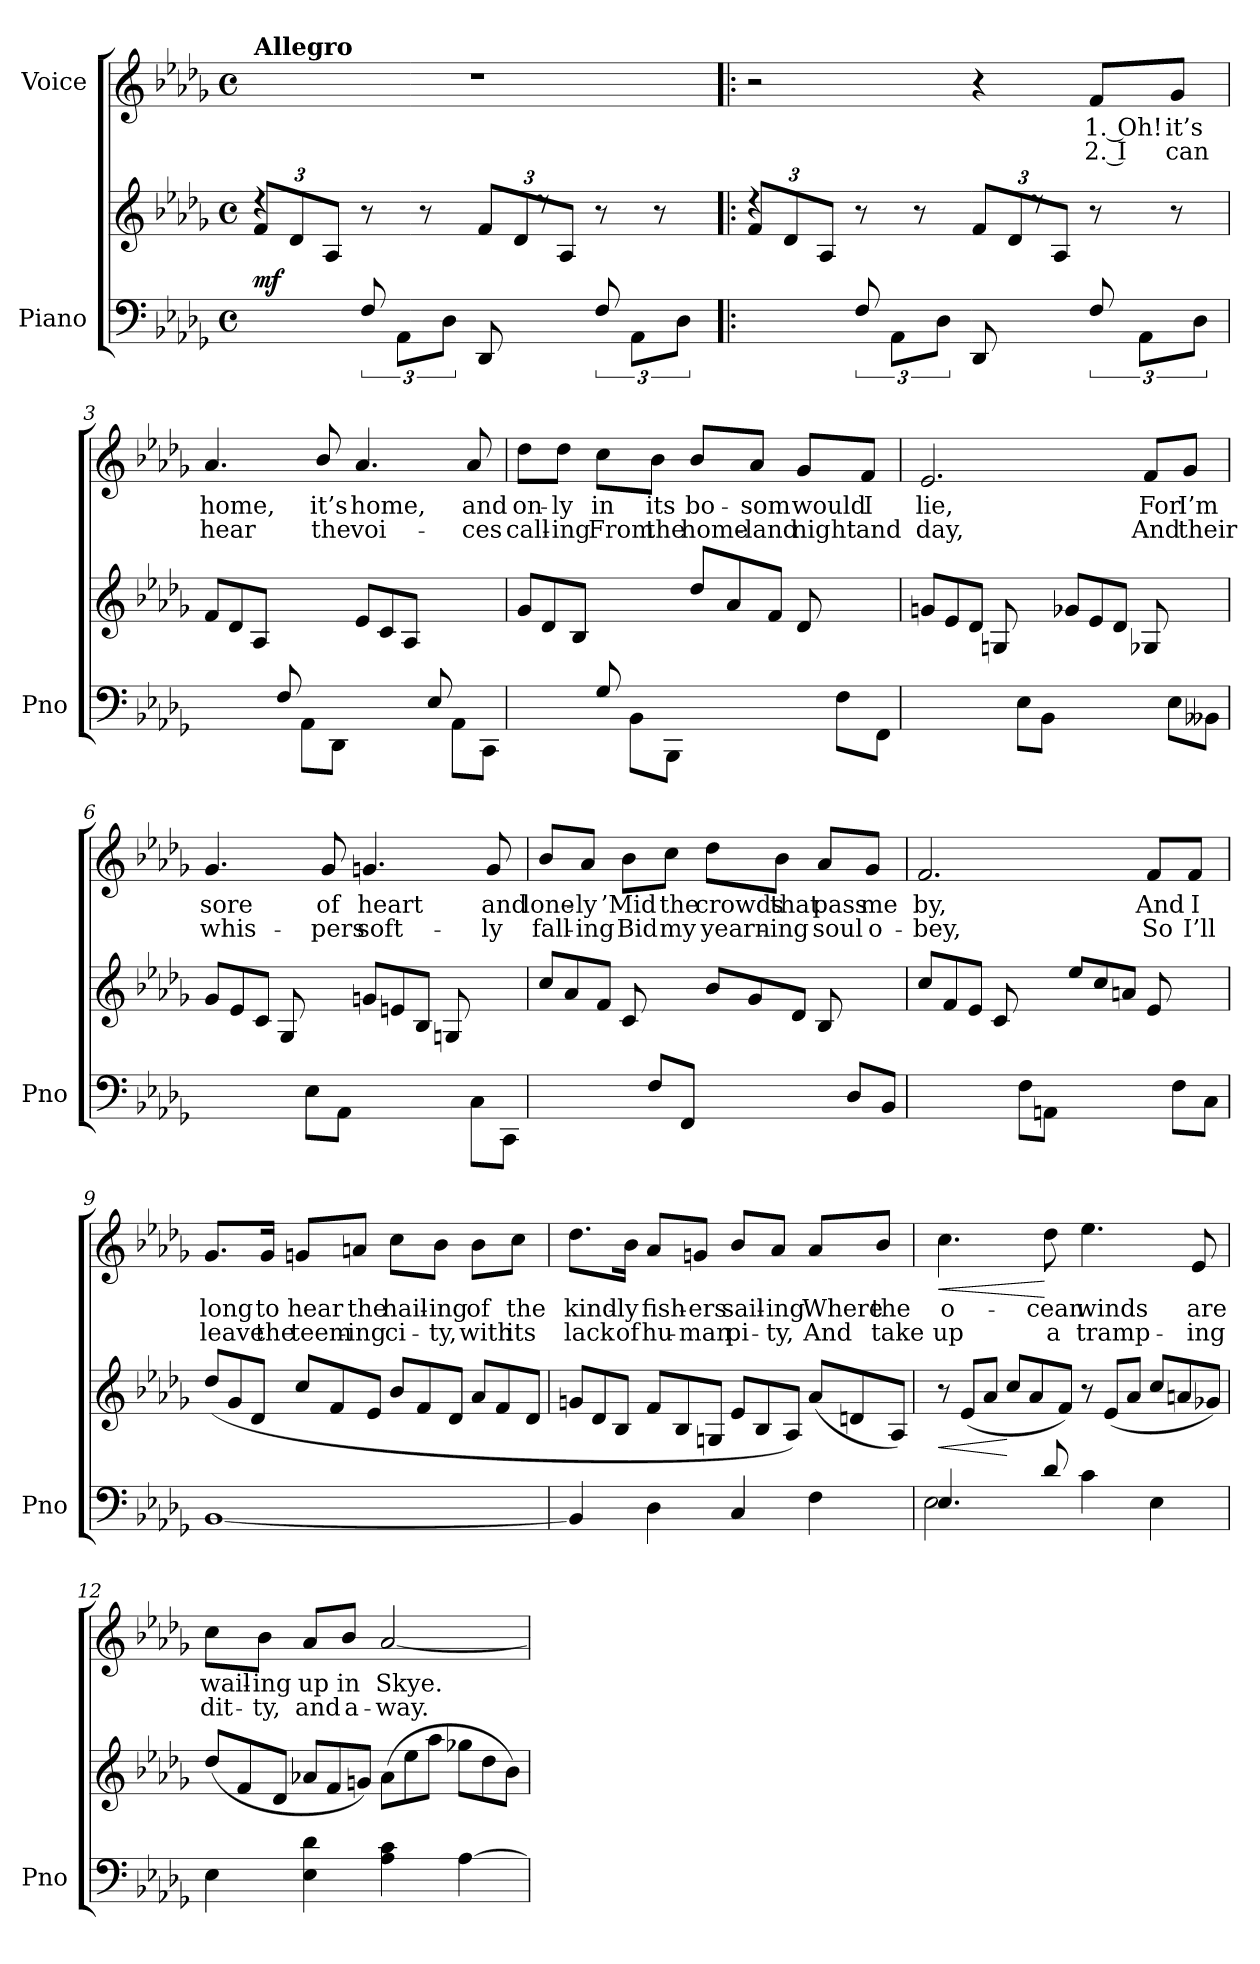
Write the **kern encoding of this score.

**kern	**kern	**dynam	**kern	**text	**text	**dynam
*part2	*part2	*part2	*part1	*part1	*part1	*part1
*staff3	*staff2	*staff2/3	*staff1	*staff1	*staff1	*staff1
*I"Piano	*	*	*I"Voice	*	*	*
*I'Pno	*	*	*	*	*	*
*clefF4	*clefG2	*	*clefG2	*	*	*
*k[b-e-a-d-g-]	*k[b-e-a-d-g-]	*	*k[b-e-a-d-g-]	*	*	*
*M4/4	*M4/4	*	*M4/4	*	*	*
*met(c)	*met(c)	*	*met(c)	*	*	*
=1	=1	=1	=1	=1	=1	=1
*^	*^	*	*	*	*	*
*	*	*	*Xbrackettup	*	*	*	*	*
!	!	!	!	!	!LO:TX:a:B:t=Allegro	!	!	!
!	!	!	!	!LO:DY:a=2	!	!	!	!
2ryy	4ryy	4r	(<12f/L	mf	1r	.	.	.
.	.	.	12d-/	.	.	.	.	.
.	.	.	12A-/J	.	.	.	.	.
.	12F/	8r	4ryy	.	.	.	.	.
.	12AA-\L	.	.	.	.	.	.	.
.	.	8r	.	.	.	.	.	.
.	12D-\J)	.	.	.	.	.	.	.
8DD-/	4ryy	8ryy	(<12f/L	.	.	.	.	.
.	.	.	12d-/	.	.	.	.	.
4.ryy	.	8r	.	.	.	.	.	.
.	.	.	12A-/J	.	.	.	.	.
.	12F/	8r	4ryy	.	.	.	.	.
.	12AA-\L	.	.	.	.	.	.	.
.	.	8r	.	.	.	.	.	.
.	12D-\J)	.	.	.	.	.	.	.
=2!|:	=2!|:	=2!|:	=2!|:	=2!|:	=2!|:	=2!|:	=2!|:	=2!|:
2ryy	4ryy	4r	(<12f/L	.	2r	.	.	.
.	.	.	12d-/	.	.	.	.	.
.	.	.	12A-/J	.	.	.	.	.
.	12F/	8r	4ryy	.	.	.	.	.
.	12AA-\L	.	.	.	.	.	.	.
.	.	8r	.	.	.	.	.	.
.	12D-\J)	.	.	.	.	.	.	.
8DD-/	4ryy	8ryy	(<12f/L	.	4r	.	.	.
.	.	.	12d-/	.	.	.	.	.
4.ryy	.	8r	.	.	.	.	.	.
.	.	.	12A-/J	.	.	.	.	.
!	!	!	!	!	!	!LO:LY:b	!LO:LY:b	!
.	12F/	8r	4ryy	.	8f/L	1. Oh!	2. I	.
.	12AA-\L	.	.	.	.	.	.	.
!	!	!	!	!	!	!LO:LY:b	!LO:LY:b	!
.	.	8r	.	.	8g-/J	it’s	can	.
.	12D-\J)	.	.	.	.	.	.	.
*v	*v	*	*	*	*	*	*	*
!!LO:LB:g=z
=3	=3	=3	=3	=3	=3	=3	=3
*	*	*Xtuplet	*	*	*	*	*
*^	*	*	*	*	*	*	*
!	!	!	!	!	!	!LO:LY:b	!LO:LY:b	!
*v	*v	*	*	*	*	*	*	*
4ryy	1ryy	(<12f/L	.	4.a-/	home,	hear	.
.	.	12d-/	.	.	.	.	.
.	.	12A-/J	.	.	.	.	.
*Xtuplet	*	*	*	*	*	*	*
12F/	.	4ryy	.	.	.	.	.
12AA-\L	.	.	.	.	.	.	.
!	!	!	!	!	!LO:LY:b	!LO:LY:b	!
.	.	.	.	8b-/	it’s	the	.
12DD-\J)	.	.	.	.	.	.	.
!	!	!	!	!	!LO:LY:b	!LO:LY:b	!
4ryy	.	(<12e-/L	.	4.a-/	home,	voi-	.
.	.	12c/	.	.	.	.	.
.	.	12A-/J	.	.	.	.	.
12E-/	.	4ryy	.	.	.	.	.
12AA-\L	.	.	.	.	.	.	.
!	!	!	!	!	!LO:LY:b	!LO:LY:b	!
.	.	.	.	8a-/	and	-ces	.
12CC\J)	.	.	.	.	.	.	.
!!LO:LB:g=z
=4	=4	=4	=4	=4	=4	=4	=4
!	!	!	!	!	!LO:LY:b	!LO:LY:b	!
4ryy	1ryy	(<12g-/L	.	8dd-\L	on-	call-	.
.	.	12d-/	.	.	.	.	.
!	!	!	!	!	!LO:LY:b	!LO:LY:b	!
.	.	.	.	8dd-\J	-ly	-ing	.
.	.	12B-/J	.	.	.	.	.
!	!	!	!	!	!LO:LY:b	!LO:LY:b	!
12G-/	.	4ryy	.	8cc\L	in	From	.
12BB-\L	.	.	.	.	.	.	.
!	!	!	!	!	!LO:LY:b	!LO:LY:b	!
.	.	.	.	8b-\J	its	the	.
12BBB-\J)	.	.	.	.	.	.	.
!	!	!	!	!	!LO:LY:b	!LO:LY:b	!
3ryy	.	(<12dd-/L	.	8b-/L	bo-	home-	.
.	.	12a-/	.	.	.	.	.
!	!	!	!	!	!LO:LY:b	!LO:LY:b	!
.	.	.	.	8a-/J	-som	-land	.
.	.	12f/J	.	.	.	.	.
!	!	!	!	!	!LO:LY:b	!LO:LY:b	!
.	.	12d-/	.	8g-/L	would	night	.
12F\L	.	6ryy	.	.	.	.	.
!	!	!	!	!	!LO:LY:b	!LO:LY:b	!
.	.	.	.	8f/J	I	and	.
12FF\J)	.	.	.	.	.	.	.
=5	=5	=5	=5	=5	=5	=5	=5
!	!	!	!	!	!LO:LY:b	!LO:LY:b	!
3ryy	1ryy	(<12gn/L	.	2.e-/	lie,	day,	.
.	.	12e-/	.	.	.	.	.
.	.	12d-/J	.	.	.	.	.
.	.	12Gn/	.	.	.	.	.
12E-\L	.	6ryy	.	.	.	.	.
12BB-\J)	.	.	.	.	.	.	.
3ryy	.	(<12g-X/L	.	.	.	.	.
.	.	12e-/	.	.	.	.	.
.	.	12d-/J	.	.	.	.	.
!	!	!	!	!	!LO:LY:b	!LO:LY:b	!
.	.	12G-X/	.	8f/L	For	And	.
12E-\L	.	6ryy	.	.	.	.	.
!	!	!	!	!	!LO:LY:b	!LO:LY:b	!
.	.	.	.	8g-/J	I’m	their	.
12BB--X\J)	.	.	.	.	.	.	.
!!LO:PB:g=z
=6	=6	=6	=6	=6	=6	=6	=6
!	!	!	!	!	!LO:LY:b	!LO:LY:b	!
3ryy	1ryy	(<12g-/L	.	4.g-/	sore	whis-	.
.	.	12e-/	.	.	.	.	.
.	.	12c/J	.	.	.	.	.
.	.	12G-/	.	.	.	.	.
12E-\L	.	6ryy	.	.	.	.	.
!	!	!	!	!	!LO:LY:b	!LO:LY:b	!
.	.	.	.	8g-/	of	-pers	.
12AA-\J)	.	.	.	.	.	.	.
!	!	!	!	!	!LO:LY:b	!LO:LY:b	!
3ryy	.	(<12gn/L	.	4.gn/	heart	soft-	.
.	.	12en/	.	.	.	.	.
.	.	12B-/J	.	.	.	.	.
.	.	12Gn/	.	.	.	.	.
12C\L	.	6ryy	.	.	.	.	.
!	!	!	!	!	!LO:LY:b	!LO:LY:b	!
.	.	.	.	8g/	and	-ly	.
12CC\J)	.	.	.	.	.	.	.
!!LO:LB:g=z
=7	=7	=7	=7	=7	=7	=7	=7
!	!	!	!	!	!LO:LY:b	!LO:LY:b	!
3ryy	1ryy	(<12cc/L	.	8b-/L	lone-	fall-	.
.	.	12a-/	.	.	.	.	.
!	!	!	!	!	!LO:LY:b	!LO:LY:b	!
.	.	.	.	8a-/J	-ly	-ing	.
.	.	12f/J	.	.	.	.	.
!	!	!	!	!	!LO:LY:b	!LO:LY:b	!
.	.	12c/	.	8b-\L	’Mid	Bid	.
12F/L	.	6ryy	.	.	.	.	.
!	!	!	!	!	!LO:LY:b	!LO:LY:b	!
.	.	.	.	8cc\J	the	my	.
12FF/J)	.	.	.	.	.	.	.
!	!	!	!	!	!LO:LY:b	!LO:LY:b	!
3ryy	.	(<12b-/L	.	8dd-\L	crowds	yearn-	.
.	.	12g-/	.	.	.	.	.
!	!	!	!	!	!LO:LY:b	!LO:LY:b	!
.	.	.	.	8b-\J	that	-ing	.
.	.	12d-/J	.	.	.	.	.
!	!	!	!	!	!LO:LY:b	!LO:LY:b	!
.	.	12B-/	.	8a-/L	pass	soul	.
12D-/L	.	6ryy	.	.	.	.	.
!	!	!	!	!	!LO:LY:b	!LO:LY:b	!
.	.	.	.	8g-/J	me	o-	.
12BB-/J)	.	.	.	.	.	.	.
=8	=8	=8	=8	=8	=8	=8	=8
!	!	!	!	!	!LO:LY:b	!LO:LY:b	!
3ryy	1ryy	(<12cc/L	.	2.f/	by,	-bey,	.
.	.	12f/	.	.	.	.	.
.	.	12e-/J	.	.	.	.	.
.	.	12c/	.	.	.	.	.
12F\L	.	6ryy	.	.	.	.	.
12AAn\J)	.	.	.	.	.	.	.
3ryy	.	(<12ee-/L	.	.	.	.	.
.	.	12cc/	.	.	.	.	.
.	.	12an/J	.	.	.	.	.
!	!	!	!	!	!LO:LY:b	!LO:LY:b	!
.	.	12e-/	.	8f/L	And	So	.
12F\L	.	6ryy	.	.	.	.	.
!	!	!	!	!	!LO:LY:b	!LO:LY:b	!
.	.	.	.	8f/J	I	I’ll	.
12C\J)	.	.	.	.	.	.	.
*	*v	*v	*	*	*	*	*
!!LO:PB:g=z
=9	=9	=9	=9	=9	=9	=9
!	!	!	!	!LO:LY:b	!LO:LY:b	!
[1BB-	(<12dd-/L	.	8.g-/L	long	leave	.
.	12g-/	.	.	.	.	.
.	12d-/J	.	.	.	.	.
!	!	!	!	!LO:LY:b	!LO:LY:b	!
.	.	.	16g-/Jk	to	the	.
!	!	!	!	!LO:LY:b	!LO:LY:b	!
.	12cc/L	.	8gn/L	hear	teem-	.
.	12f/	.	.	.	.	.
!	!	!	!	!LO:LY:b	!LO:LY:b	!
.	.	.	8an/J	the	-ing	.
.	12e-/J	.	.	.	.	.
!	!	!	!	!LO:LY:b	!LO:LY:b	!
.	12b-/L	.	8cc\L	hail-	ci-	.
.	12f/	.	.	.	.	.
!	!	!	!	!LO:LY:b	!LO:LY:b	!
.	.	.	8b-\J	-ing	-ty,	.
.	12d-/J	.	.	.	.	.
!	!	!	!	!LO:LY:b	!LO:LY:b	!
.	12a-/L	.	8b-\L	of	with	.
.	12f/	.	.	.	.	.
!	!	!	!	!LO:LY:b	!LO:LY:b	!
.	.	.	8cc\J	the	its	.
.	12d-/J	.	.	.	.	.
=10	=10	=10	=10	=10	=10	=10
!	!	!	!	!LO:LY:b	!LO:LY:b	!
4BB-/]	12gn/L	.	8.dd-\L	kind-	lack	.
.	12d-/	.	.	.	.	.
.	12B-/J	.	.	.	.	.
!	!	!	!	!LO:LY:b	!LO:LY:b	!
.	.	.	16b-\Jk	-ly	of	.
!	!	!	!	!LO:LY:b	!LO:LY:b	!
4D-\	12f/L	.	8a-/L	fish-	hu-	.
.	12B-/	.	.	.	.	.
!	!	!	!	!LO:LY:b	!LO:LY:b	!
.	.	.	8gn/J	-ers	-man	.
.	12Gn/J	.	.	.	.	.
!	!	!	!	!LO:LY:b	!LO:LY:b	!
4C/	12e-/L	.	8b-/L	sail-	pi-	.
.	12B-/	.	.	.	.	.
!	!	!	!	!LO:LY:b	!LO:LY:b	!
.	.	.	8a-/J	-ing	-ty,	.
.	12A-/J)	.	.	.	.	.
!	!	!	!	!LO:LY:b	!LO:LY:b	!
4F\	(12a-/L	.	8a-/L	Where	And	.
.	12dn/	.	.	.	.	.
!	!	!	!	!LO:LY:b	!LO:LY:b	!
.	.	.	8b-/J	the	take	.
.	12A-/J)	.	.	.	.	.
!!LO:LB:g=z
=11	=11	=11	=11	=11	=11	=11
*^	*	*	*	*	*	*
!	!	!	!LO:HP:b	!	!LO:LY:b	!LO:LY:b	!LO:HP:b
4.E-/	2E-\	12r	<	4.cc\	o-	up	<
.	.	(12e-/L	.	.	.	.	.
.	.	12a-/J	.	.	.	.	.
.	.	12cc/L	[	.	.	.	.
.	.	12a-/	.	.	.	.	.
!	!	!	!	!	!LO:LY:b	!LO:LY:b	!
8d-/	.	.	.	8dd-\	-cean	a	[
.	.	12f/J)	.	.	.	.	.
!	!	!	!	!	!LO:LY:b	!LO:LY:b	!
4c\	2ryy	12r	.	4.ee-\	winds	tramp-	.
.	.	(12e-/L	.	.	.	.	.
.	.	12a-/J	.	.	.	.	.
4E-\	.	12cc/L	.	.	.	.	.
.	.	12an/	.	.	.	.	.
!	!	!	!	!	!LO:LY:b	!LO:LY:b	!
.	.	.	.	8e-/	are	-ing	.
.	.	12g-X/J)	.	.	.	.	.
*v	*v	*	*	*	*	*	*
=12	=12	=12	=12	=12	=12	=12
!	!	!	!	!LO:LY:b	!LO:LY:b	!
4E-\	(12dd-/L	.	8cc\L	wail-	dit-	.
.	12f/	.	.	.	.	.
!	!	!	!	!LO:LY:b	!LO:LY:b	!
.	.	.	8b-\J	-ing	-ty,	.
.	12d-/J	.	.	.	.	.
!	!	!	!	!LO:LY:b	!LO:LY:b	!
4E-\ 4d-\	12a-X/L	.	8a-/L	up	and	.
.	12f/	.	.	.	.	.
!	!	!	!	!LO:LY:b	!LO:LY:b	!
.	.	.	8b-/J	in	a-	.
.	12gn/J)	.	.	.	.	.
!	!	!	!	!LO:LY:b	!LO:LY:b	!
4A-\ 4c\	(12a-\L	.	[2a-/	Skye.	-way.	.
.	12ee-\	.	.	.	.	.
.	12aa-\J	.	.	.	.	.
[4A-\	12gg-X\L	.	.	.	.	.
.	12dd-\	.	.	.	.	.
.	12b-\J)	.	.	.	.	.
=	=	=	=	=	=	=
*-	*-	*-	*-	*-	*-	*-
